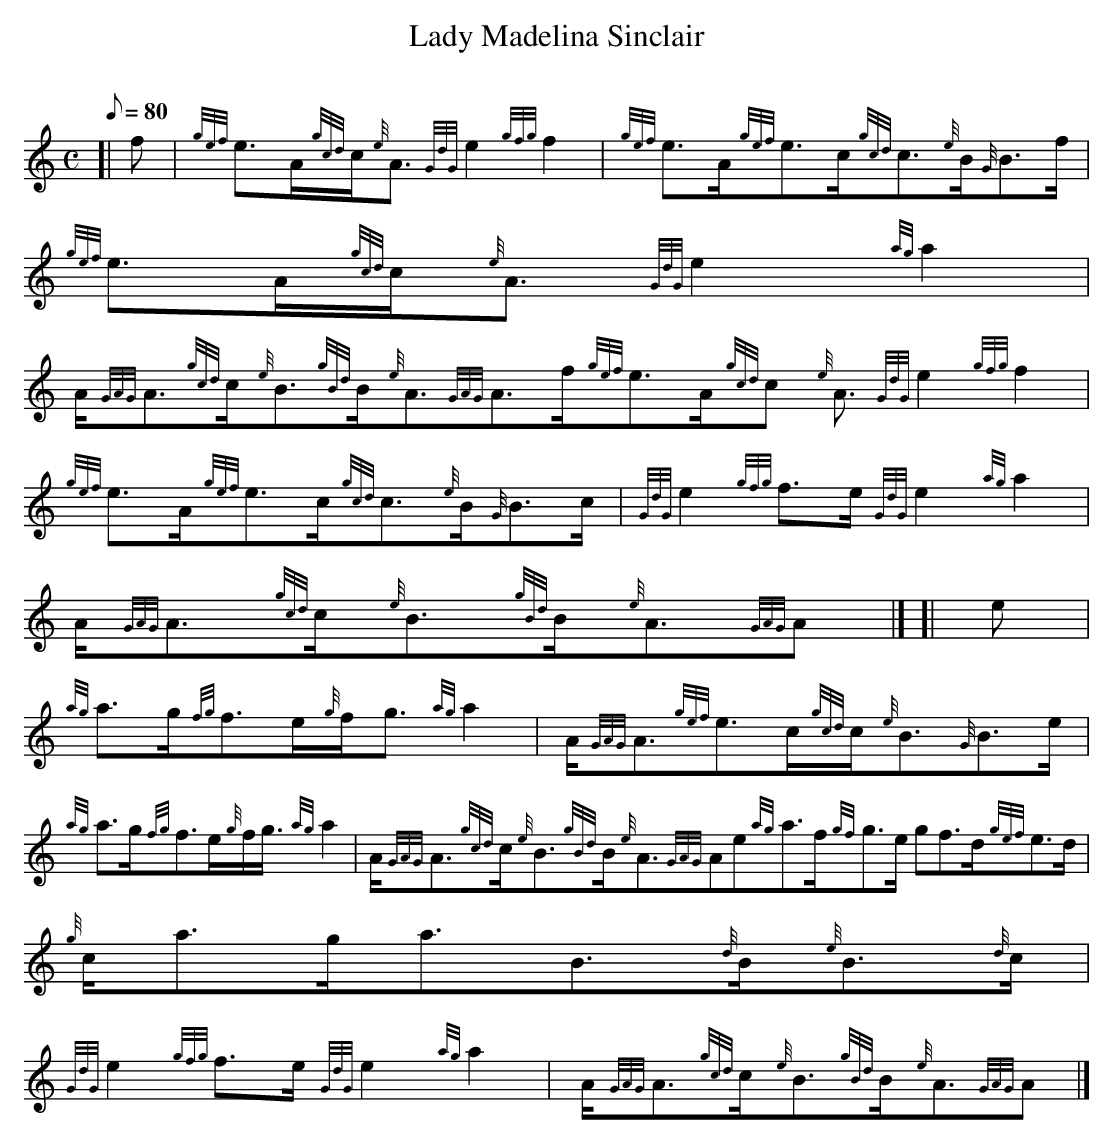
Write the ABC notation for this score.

X:1
T:Lady Madelina Sinclair
M:C
L:1/8
Q:80
C:
K:HP
[| f|
{gef}e3/2A/2{gcd}c/2{e}A3/2{GdG}e2{gfg}f2|
{gef}e3/2A/2{gef}e3/2c/2{gcd}c3/2{e}B/2{G}B3/2f/2|
{gef}e3/2A/2{gcd}c/2{e}A3/2{GdG}e2{ag}a2|  !
A/2{GAG}A3/2{gcd}c/2{e}B3/2{gBd}B/2{e}A3/2{GAG}A3/2f/2{gef}e3/2A/2{gcd}c
/2{e}A3/2{GdG}e2{gfg}f2|
{gef}e3/2A/2{gef}e3/2c/2{gcd}c3/2{e}B/2{G}B3/2c/2|
{GdG}e2{gfg}f3/2e/2{GdG}e2{ag}a2|  !
A/2{GAG}A3/2{gcd}c/2{e}B3/2{gBd}B/2{e}A3/2{GAG}A|] [|
e|
{ag}a3/2g/2{fg}f3/2e/2{g}f/2g3/2{ag}a2|
A/2{GAG}A3/2{gef}e3/2c/2{gcd}c/2{e}B3/2{G}B3/2e/2|  !
{ag}a3/2g/2{fg}f3/2e/2{g}f/2g3/4{ag}a2|
A/2{GAG}A3/2{gcd}c/2{e}B3/2{gBd}B/2{e}A3/2{GAG}Ae{ag}a3/2f/2{gf}g3/2e/2{
g}f3/2d/2{gef}e3/2d/2|
{g}c/2a3/2g/2a3/2B3/2{d}B/2{e}B3/2{d}c/2|  !
{GdG}e2{gfg}f3/2e/2{GdG}e2{ag}a2|
A/2{GAG}A3/2{gcd}c/2{e}B3/2{gBd}B/2{e}A3/2{GAG}A|]
